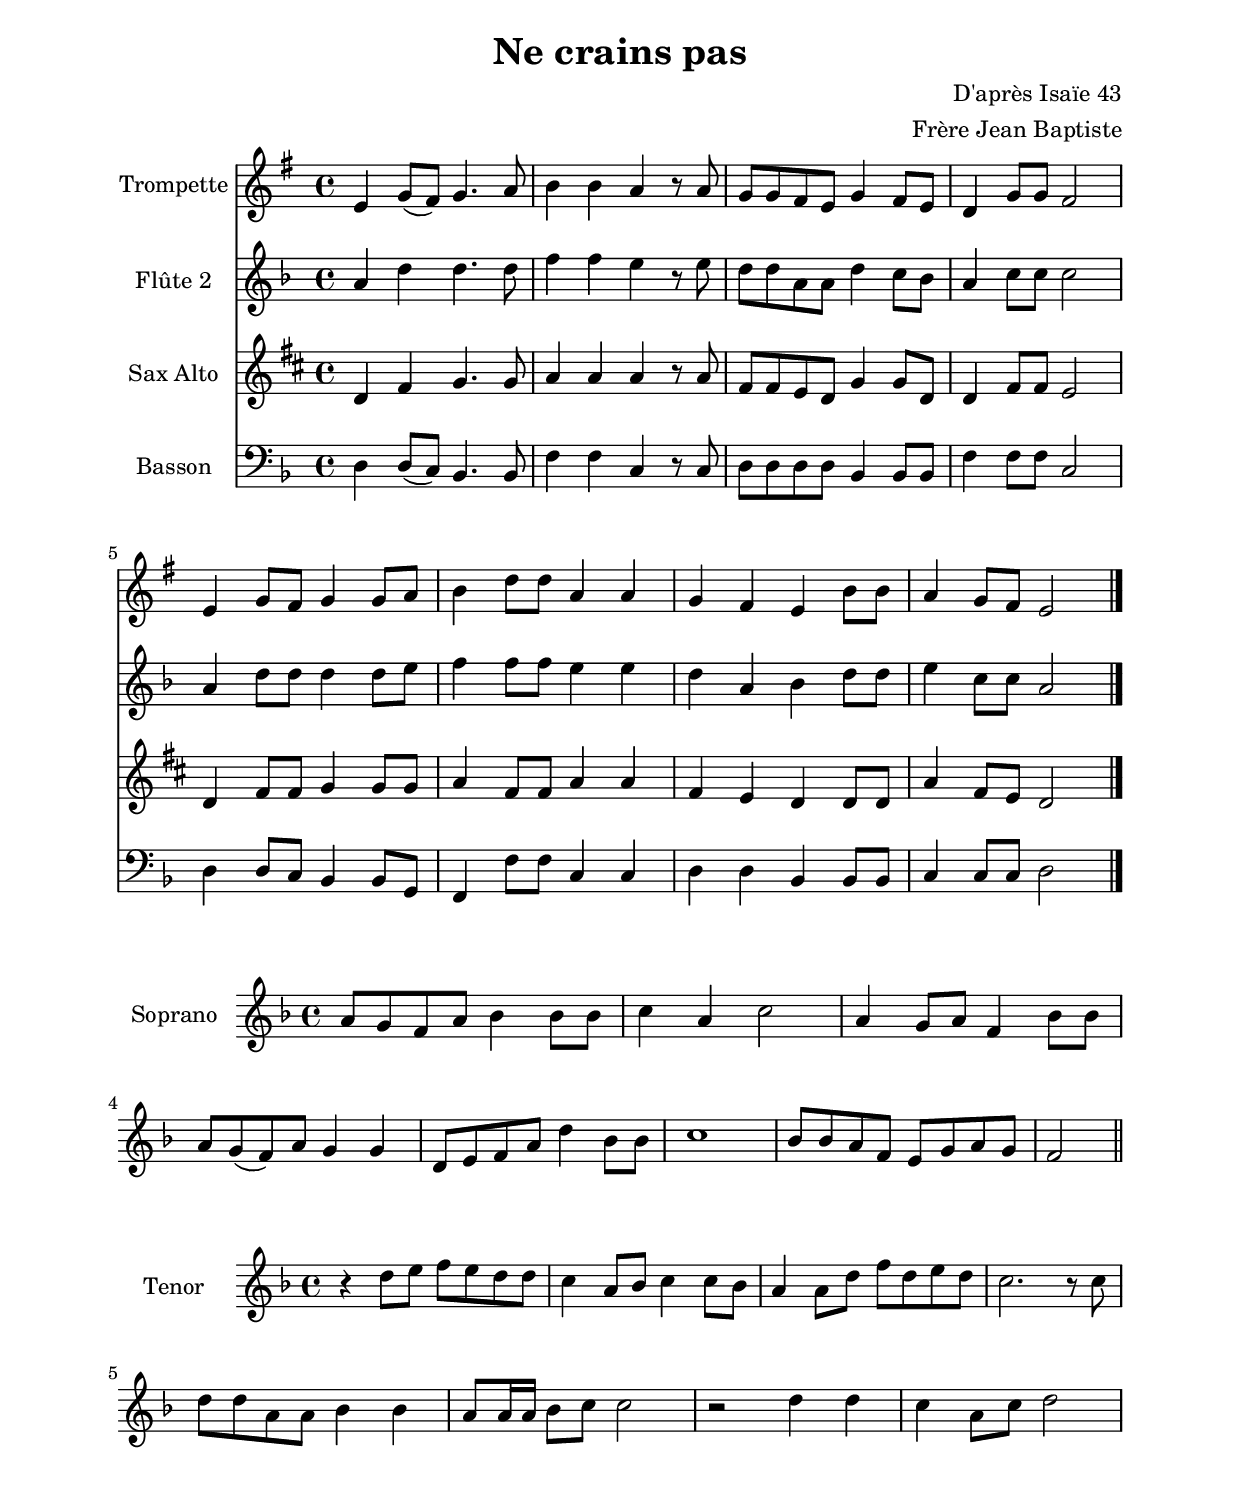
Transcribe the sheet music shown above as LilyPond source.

\version "2.22.1"
\language "italiano"

\header {
  title = "Ne crains pas"
  composer = "D'après Isaïe 43"
  arranger = "Frère Jean Baptiste"
}

\include "Music.ly"
\include "../../../utilities.ly"

\book{
  \paper {
    left-margin = 20\mm
    right-margin = 20\mm
    top-margin = 20\mm
    bottom-margin = 20\mm
  }
  
  \score {
    <<
      \new Staff \with { instrumentName = "Trompette" } { \forTrumpet{ \sopranoChorus } }
      \new Staff \with { instrumentName = "Flûte 2" } { \forFlute{ \altoChorus } }
      \new Staff \with { instrumentName = "Sax Alto" } { \forSaxophoneAlto{ \tenorChorus } }
      \new Staff \with { instrumentName = "Basson" } { \clef bass \bassChorus }
    >>
    \layout { 
      indent = 2\cm
      \override BreathingSign.text = \markup { \musicglyph "comma" }
    }
  }
  
  \score {
    <<
      \new Staff \with { instrumentName = "Soprano" midiInstrument = "choir aahs"} { \sopranoVerse }
    >>
    \layout { 
      indent = 2\cm
      \override BreathingSign.text = \markup { \musicglyph "comma" }
    }
  }
    
  \score {
    <<
      \new Staff \with { instrumentName = "Tenor" midiInstrument = "choir aahs"} { \tenorVerse }
    >>
    \layout { 
      indent = 2\cm
      \override BreathingSign.text = \markup { \musicglyph "comma" }
    }
    \midi {
      \tempo 4=80
    }
  }
}
